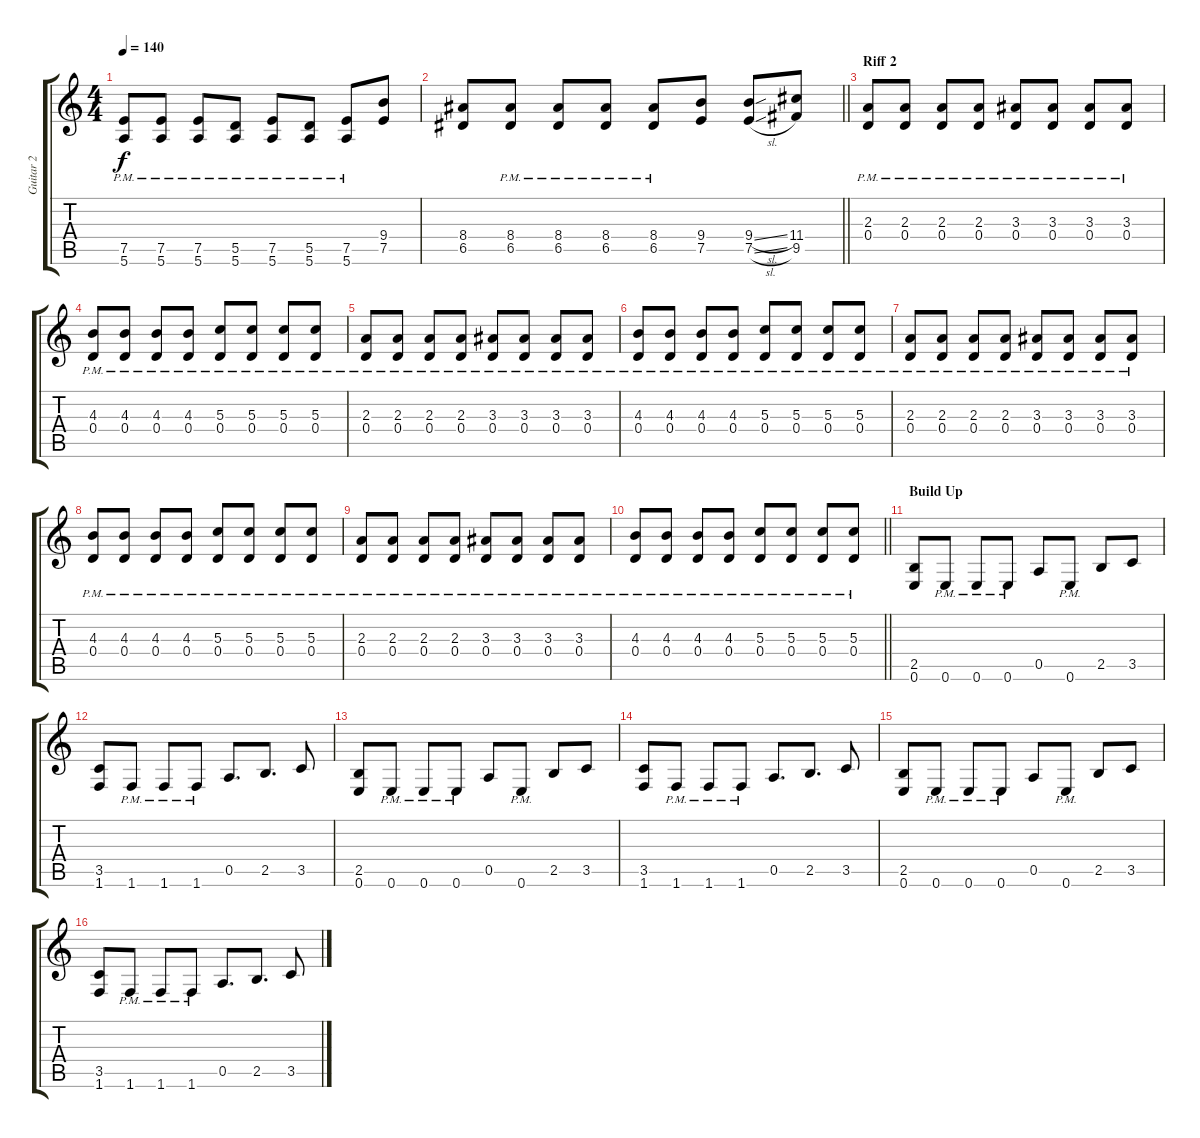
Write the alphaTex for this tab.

\track ("Guitar 2" "Guitar 2") {instrument distortionguitar}
\staff {score tabs}
\tuning (E4 B3 G3 D3 A2 E2) {hide}
\ts (4 4)
\tempo 140
\clef g2
\ks c
(7.5 5.6{pm}).8{dy f} (7.5 5.6{pm}).8 (7.5 5.6{pm}).8 (5.5 5.6{pm}).8 (7.5 5.6{pm}).8 (5.5 5.6{pm}).8 (7.5 5.6{pm}).8 (9.4 7.5).8 |
\barLineRight lightlight
(8.4 6.5).8 (8.4 6.5{pm}).8 (8.4 6.5{pm}).8 (8.4 6.5{pm}).8 (8.4 6.5{pm}).8 (9.4 7.5).8 (9.4{sl} 7.5{sl}).8 (11.4 9.5).8 |
\section ("" "Riff 2")
(2.3 0.4{pm}).8 (2.3 0.4{pm}).8 (2.3 0.4{pm}).8 (2.3 0.4{pm}).8 (3.3 0.4{pm}).8 (3.3 0.4{pm}).8 (3.3 0.4{pm}).8 (3.3 0.4{pm}).8 |
(4.3 0.4{pm}).8 (4.3 0.4{pm}).8 (4.3 0.4{pm}).8 (4.3 0.4{pm}).8 (5.3 0.4{pm}).8 (5.3 0.4{pm}).8 (5.3 0.4{pm}).8 (5.3 0.4{pm}).8 |
(2.3 0.4{pm}).8 (2.3 0.4{pm}).8 (2.3 0.4{pm}).8 (2.3 0.4{pm}).8 (3.3 0.4{pm}).8 (3.3 0.4{pm}).8 (3.3 0.4{pm}).8 (3.3 0.4{pm}).8 |
(4.3 0.4{pm}).8 (4.3 0.4{pm}).8 (4.3 0.4{pm}).8 (4.3 0.4{pm}).8 (5.3 0.4{pm}).8 (5.3 0.4{pm}).8 (5.3 0.4{pm}).8 (5.3 0.4{pm}).8 |
(2.3 0.4{pm}).8 (2.3 0.4{pm}).8 (2.3 0.4{pm}).8 (2.3 0.4{pm}).8 (3.3 0.4{pm}).8 (3.3 0.4{pm}).8 (3.3 0.4{pm}).8 (3.3 0.4{pm}).8 |
(4.3 0.4{pm}).8 (4.3 0.4{pm}).8 (4.3 0.4{pm}).8 (4.3 0.4{pm}).8 (5.3 0.4{pm}).8 (5.3 0.4{pm}).8 (5.3 0.4{pm}).8 (5.3 0.4{pm}).8 |
(2.3 0.4{pm}).8 (2.3 0.4{pm}).8 (2.3 0.4{pm}).8 (2.3 0.4{pm}).8 (3.3 0.4{pm}).8 (3.3 0.4{pm}).8 (3.3 0.4{pm}).8 (3.3 0.4{pm}).8 |
\barLineRight lightlight
(4.3 0.4{pm}).8 (4.3 0.4{pm}).8 (4.3 0.4{pm}).8 (4.3 0.4{pm}).8 (5.3 0.4{pm}).8 (5.3 0.4{pm}).8 (5.3 0.4{pm}).8 (5.3 0.4{pm}).8 |
\section ("" "Build Up")
(2.5 0.6).8 0.6{pm}.8 0.6{pm}.8 0.6{pm}.8 0.5.8 0.6{pm}.8 2.5.8 3.5.8 |
(3.5 1.6).8 1.6{pm}.8 1.6{pm}.8 1.6{pm}.8 0.5.8{d} 2.5.8{d} 3.5.8 |
(2.5 0.6).8 0.6{pm}.8 0.6{pm}.8 0.6{pm}.8 0.5.8 0.6{pm}.8 2.5.8 3.5.8 |
(3.5 1.6).8 1.6{pm}.8 1.6{pm}.8 1.6{pm}.8 0.5.8{d} 2.5.8{d} 3.5.8 |
(2.5 0.6).8 0.6{pm}.8 0.6{pm}.8 0.6{pm}.8 0.5.8 0.6{pm}.8 2.5.8 3.5.8 |
(3.5 1.6).8 1.6{pm}.8 1.6{pm}.8 1.6{pm}.8 0.5.8{d} 2.5.8{d} 3.5.8
